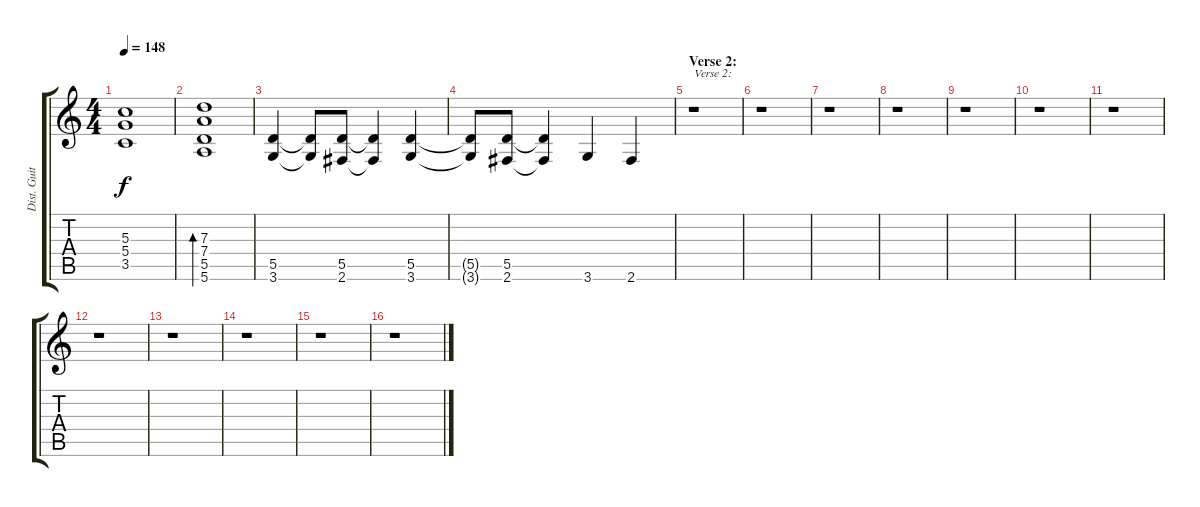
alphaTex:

\track ("Dist. Guitar 2" "Dist. Guit") {instrument overdrivenguitar}
\staff {score tabs}
\tuning (E4 B3 G3 D3 A2 E2) {hide}
\ts (4 4)
\tempo 148
\clef g2
\ks c
(5.3 5.4 3.5).1{dy f} |
(7.3 7.4 5.5 5.6).1{bd 240} |
(5.5 3.6).4 (5.5{t} 3.6{t}).8 (5.5 2.6).8 (5.5{t} 2.6{t}).4 (5.5 3.6).4 |
(5.5{t} 3.6{t}).8 (5.5 2.6).8 (5.5{t} 2.6{t}).4 3.6.4 2.6.4 |
\section ("" "Verse 2:")
r.1{txt "Verse 2:"} |
r.1 |
r.1 |
r.1 |
r.1 |
r.1 |
r.1 |
r.1 |
r.1 |
r.1 |
r.1 |
r.1
